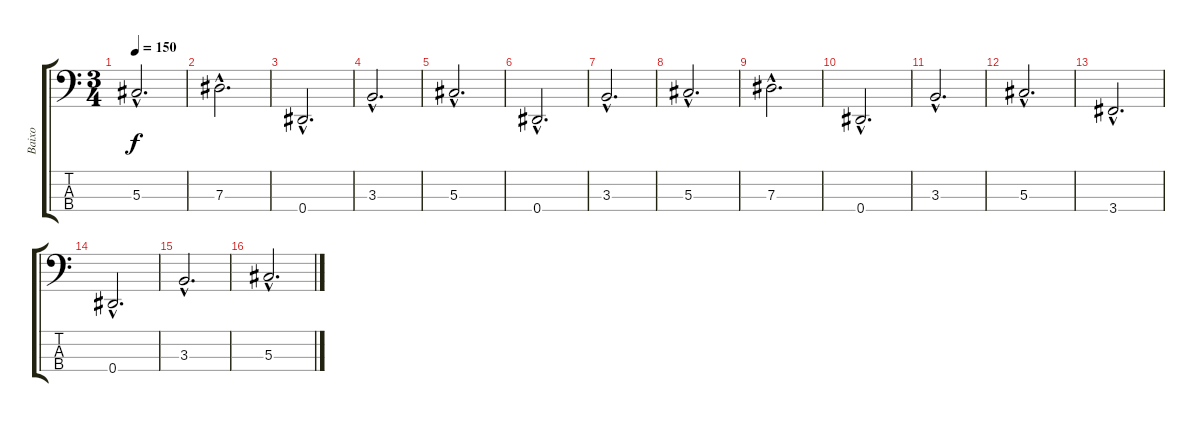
\track ("Baixo" "Baixo") {instrument electricbasspick}
\staff {score tabs}
\tuning (Gb2 Db2 Ab1 Eb1) {hide}
\ts (3 4)
\tempo 150
\clef f4
\ks c
5.3{hac}.2{d dy f} |
7.3{hac}.2{d} |
0.4{hac}.2{d} |
3.3{hac}.2{d} |
5.3{hac}.2{d} |
0.4{hac}.2{d} |
3.3{hac}.2{d} |
5.3{hac}.2{d} |
7.3{hac}.2{d} |
0.4{hac}.2{d} |
3.3{hac}.2{d} |
5.3{hac}.2{d} |
3.4{hac}.2{d} |
0.4{hac}.2{d} |
3.3{hac}.2{d} |
5.3{hac}.2{d}
